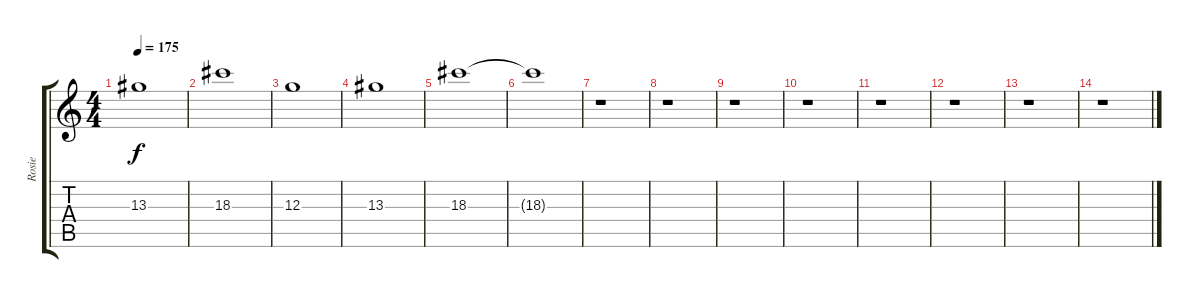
\track ("Rosie" "Rosie") {instrument stringensemble1}
\staff {score tabs}
\tuning (E5 B4 G4 D4 A3 D3) {hide}
\ts (4 4)
\tempo 175
\clef g2
\ks c
13.3{t}.1{dy f} |
18.3.1 |
12.3.1 |
13.3.1 |
18.3.1 |
18.3{t}.1 |
r.1 |
r.1 |
r.1 |
r.1 |
r.1 |
r.1 |
r.1 |
r.1
